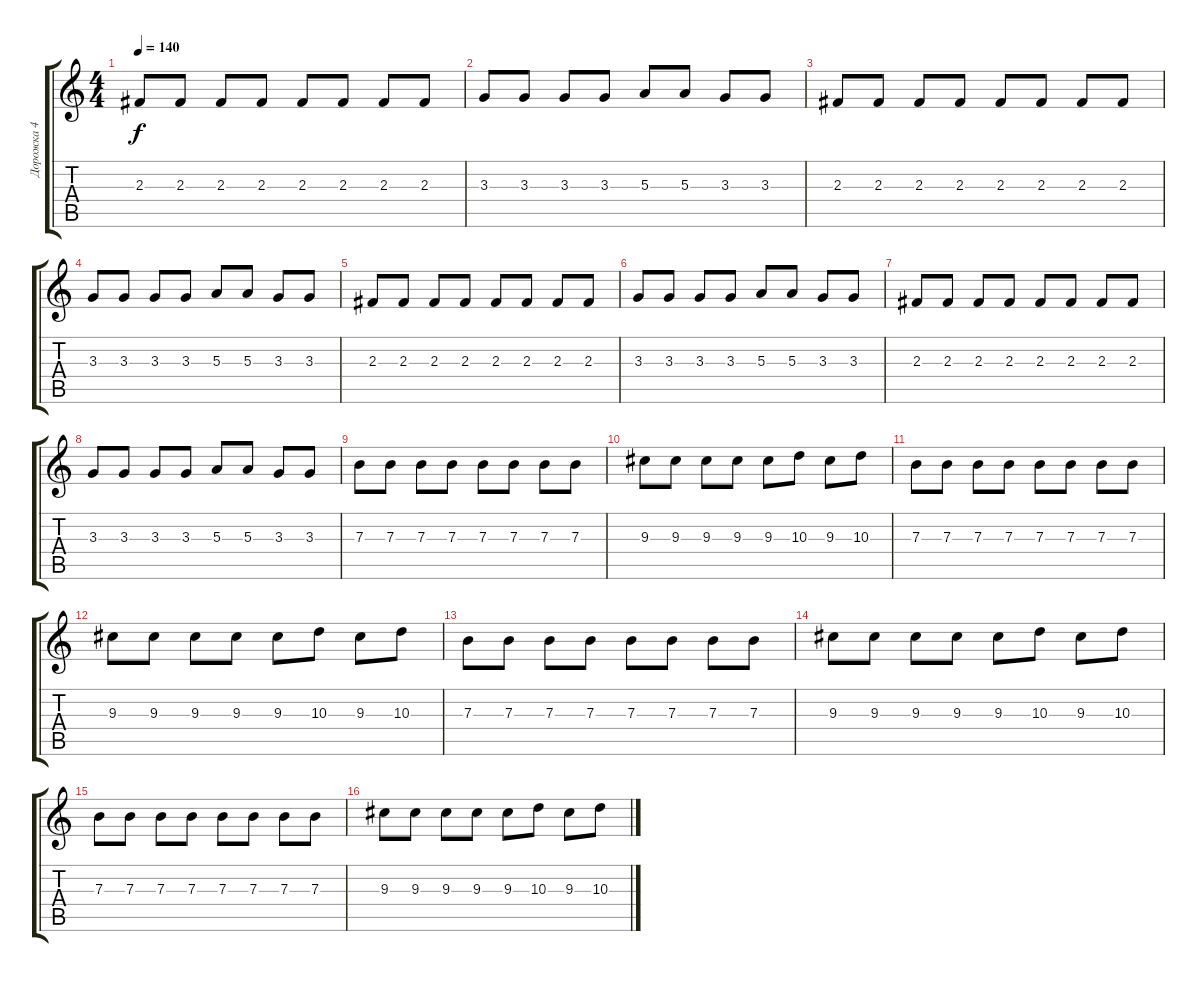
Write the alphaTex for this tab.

\track ("Дорожка 4" "Дорожка 4") {instrument distortionguitar}
\staff {score tabs}
\tuning (Db4 Ab3 E3 B2 Gb2 B1) {hide}
\ts (4 4)
\tempo 140
\clef g2
\ks c
2.3.8{dy f volume 15} 2.3.8 2.3.8 2.3.8 2.3.8 2.3.8 2.3.8 2.3.8 |
3.3.8 3.3.8 3.3.8 3.3.8 5.3.8 5.3.8 3.3.8 3.3.8 |
2.3.8 2.3.8 2.3.8 2.3.8 2.3.8 2.3.8 2.3.8 2.3.8 |
3.3.8 3.3.8 3.3.8 3.3.8 5.3.8 5.3.8 3.3.8 3.3.8 |
2.3.8 2.3.8 2.3.8 2.3.8 2.3.8 2.3.8 2.3.8 2.3.8 |
3.3.8 3.3.8 3.3.8 3.3.8 5.3.8 5.3.8 3.3.8 3.3.8 |
2.3.8 2.3.8 2.3.8 2.3.8 2.3.8 2.3.8 2.3.8 2.3.8 |
3.3.8 3.3.8 3.3.8 3.3.8 5.3.8 5.3.8 3.3.8 3.3.8 |
7.3.8 7.3.8 7.3.8 7.3.8 7.3.8 7.3.8 7.3.8 7.3.8 |
9.3.8 9.3.8 9.3.8 9.3.8 9.3.8 10.3.8 9.3.8 10.3.8 |
7.3.8 7.3.8 7.3.8 7.3.8 7.3.8 7.3.8 7.3.8 7.3.8 |
9.3.8 9.3.8 9.3.8 9.3.8 9.3.8 10.3.8 9.3.8 10.3.8 |
7.3.8 7.3.8 7.3.8 7.3.8 7.3.8 7.3.8 7.3.8 7.3.8 |
9.3.8 9.3.8 9.3.8 9.3.8 9.3.8 10.3.8 9.3.8 10.3.8 |
7.3.8 7.3.8 7.3.8 7.3.8 7.3.8 7.3.8 7.3.8 7.3.8 |
9.3.8 9.3.8 9.3.8 9.3.8 9.3.8 10.3.8 9.3.8 10.3.8
